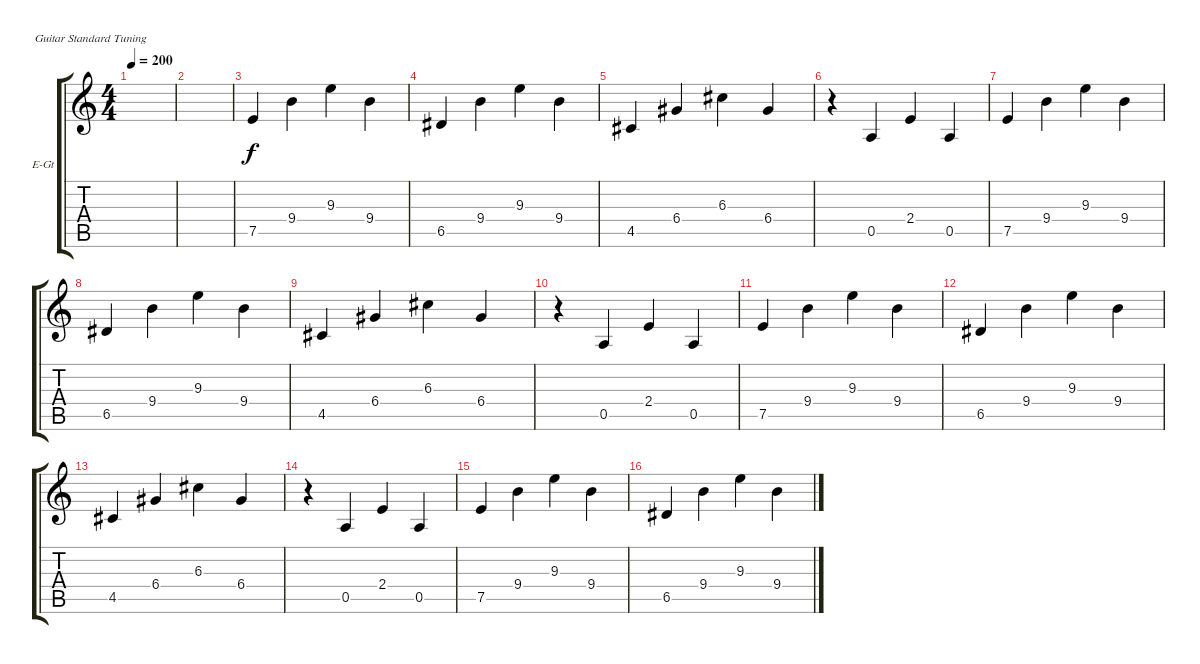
\bracketExtendMode groupsimilarinstruments
\firstSystemTrackNameOrientation horizontal
\otherSystemsTrackNameOrientation horizontal
\track ("Dave" "E-Gt") {instrument electricguitarclean}
\staff {score tabs}
\tuning (E4 B3 G3 D3 A2 E2)
\ts (4 4)
\tempo 200
\clef g2
\scale
0.333333
\ks c
|
\scale
0.333333 |
\scale
0.333333 7.5.4 9.4.4 9.3.4 9.4.4 |
\scale
0.333333 6.5.4 9.4.4 9.3.4 9.4.4 |
\scale
0.333333 4.5.4 6.4.4 6.3.4 6.4.4 |
\scale
0.333333 r.4 0.5.4 2.4.4 0.5.4 |
\scale
0.333333 7.5.4 9.4.4 9.3.4 9.4.4 |
\scale
0.333333 6.5.4 9.4.4 9.3.4 9.4.4 |
\scale
0.333333 4.5.4 6.4.4 6.3.4 6.4.4 |
\scale
0.333333 r.4 0.5.4 2.4.4 0.5.4 |
\scale
0.333333 7.5.4 9.4.4 9.3.4 9.4.4 |
\scale
0.333333 6.5.4 9.4.4 9.3.4 9.4.4 |
\scale
0.333333 4.5.4 6.4.4 6.3.4 6.4.4 |
\scale
0.333333 r.4 0.5.4 2.4.4 0.5.4 |
\scale
0.333333 7.5.4 9.4.4 9.3.4 9.4.4 |
\scale
0.333333 6.5.4 9.4.4 9.3.4 9.4.4
